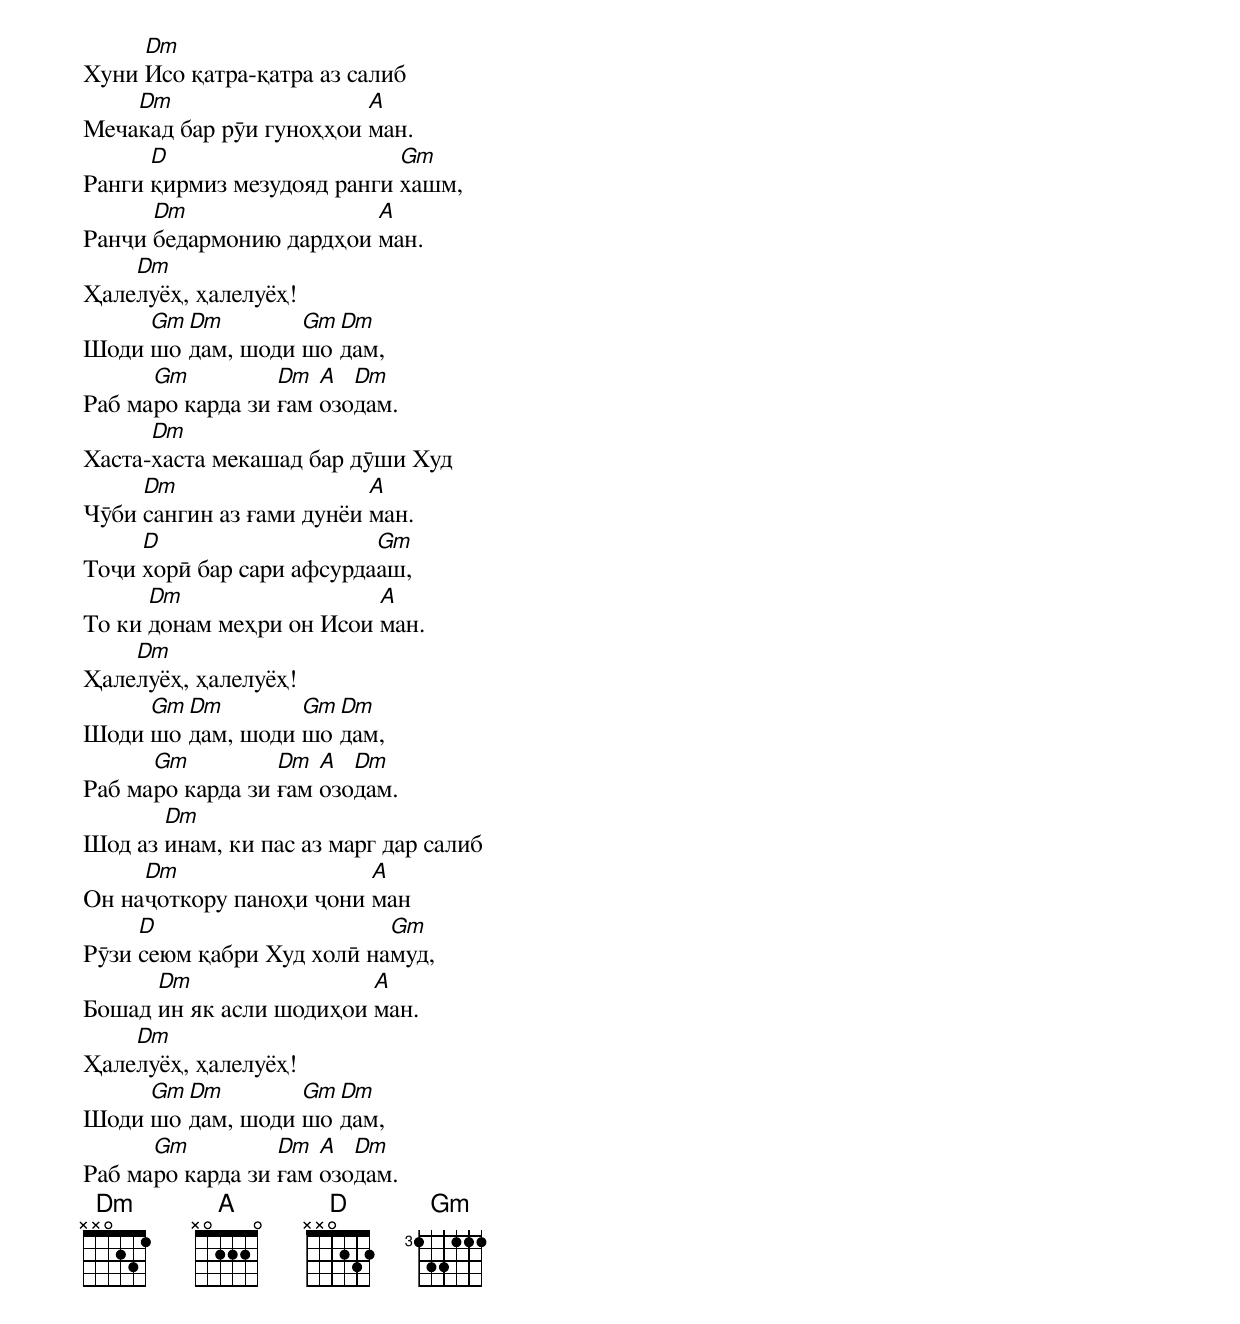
Хуни [Dm]Исо қатра-қатра аз салиб
Меча[Dm]кад бар рӯи гуноҳҳои [A]ман.
Ранги [D]қирмиз мезудояд ранги [Gm]хашм,
Ранҷи [Dm]бедармонию дардҳои [A]ман.
Ҳале[Dm]луёҳ, ҳалелуёҳ!
Шоди [Gm]шо[Dm]дам, шоди [Gm]шо[Dm]дам,
Раб ма[Gm]ро карда зи [Dm]ғам [A]озо[Dm]дам.
Хаста-[Dm]хаста мекашад бар дӯши Худ
Чӯби [Dm]сангин аз ғами дунёи [A]ман.
Тоҷи [D]хорӣ бар сари афсурда[Gm]аш,
То ки [Dm]донам меҳри он Исои [A]ман.
Ҳале[Dm]луёҳ, ҳалелуёҳ!
Шоди [Gm]шо[Dm]дам, шоди [Gm]шо[Dm]дам,
Раб ма[Gm]ро карда зи [Dm]ғам [A]озо[Dm]дам.
Шод аз [Dm]инам, ки пас аз марг дар салиб
Он на[Dm]ҷоткору паноҳи ҷони [A]ман
Рӯзи [D]сеюм қабри Худ холӣ на[Gm]муд,
Бошад [Dm]ин як асли шодиҳои [A]ман.
Ҳале[Dm]луёҳ, ҳалелуёҳ!
Шоди [Gm]шо[Dm]дам, шоди [Gm]шо[Dm]дам,
Раб ма[Gm]ро карда зи [Dm]ғам [A]озо[Dm]дам.
